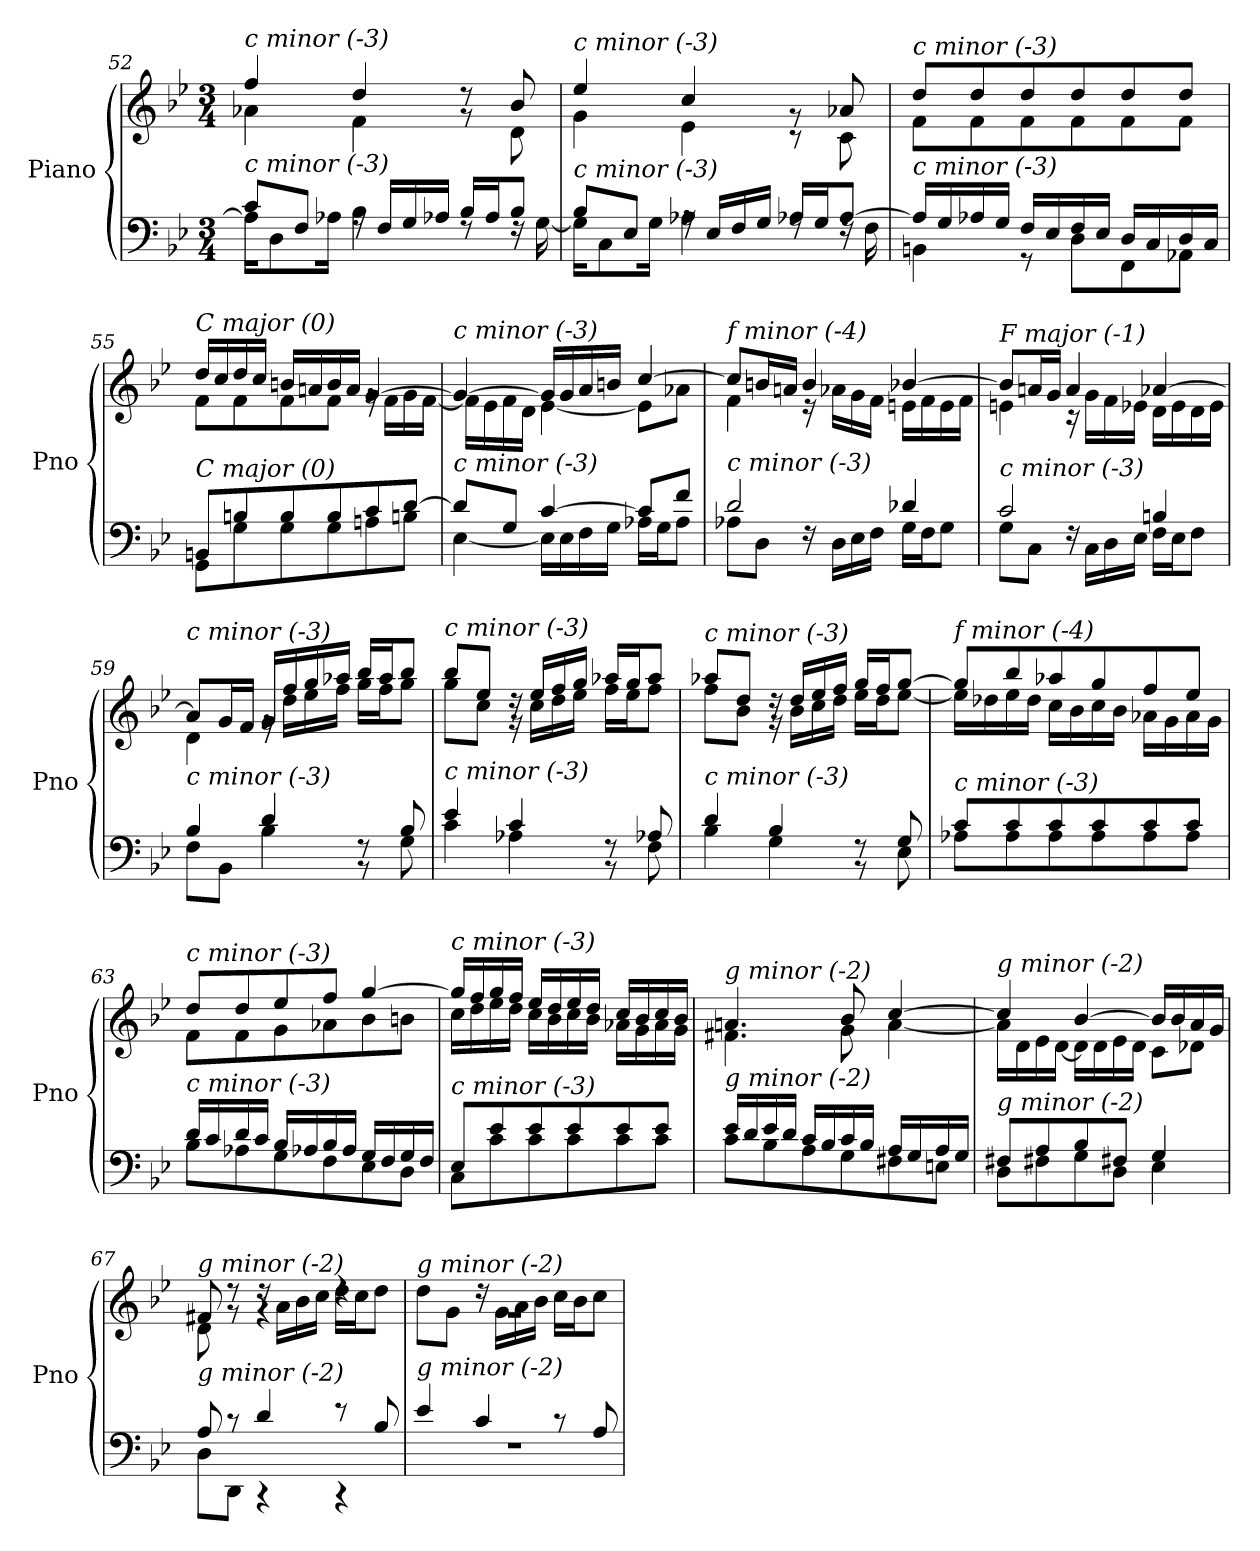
**kern	**kern
*part1	*part1
*staff2	*staff1
*I"Piano	*
*I'Pno	*
*clefF4	*clefG2
*k[b-e-]	*k[b-e-]
*M3/4	*M3/4
=52	=52
*^	*^
!	!	!LO:TX:i:t=c minor (-3)	!
!LO:TX:i:t=c minor (-3)	!	!	!
8c/L	16A-\KL]	4ff/	4a-X\
.	8D\	.	.
8F/J	.	.	.
.	16A-X\Jk	.	.
16rA	4B-\	4dd/	4f\
16F/LL	.	.	.
16G/	.	.	.
16A-X/JJ	.	.	.
16B-/LL	8rF	8rg	8rdd
16A-/J	.	.	.
8B-/J	16rF	8b-/	8d\
.	[16G\	.	.
=53	=53	=53	=53
!	!	!LO:TX:i:t=c minor (-3)	!
!LO:TX:i:t=c minor (-3)	!	!	!
8B-/L	16G\KL]	4ee-/	4g\
.	8C\	.	.
8E-/J	.	.	.
.	16G\Jk	.	.
16rA	4A-X\	4cc/	4e-\
16E-/LL	.	.	.
16F/	.	.	.
16G/JJ	.	.	.
16A-X/LL	8rF	8rg	8r
16G/J	.	.	.
[8A-/J	16rF	8a-X/	8c\
.	16F\	.	.
=54	=54	=54	=54
!	!	!LO:TX:i:t=c minor (-3)	!
!LO:TX:i:t=c minor (-3)	!	!	!
16A-/LL]	4BBn\	8dd/L	8f\L
16G/	.	.	.
16A-X/	.	8dd/	8f\
16G/JJ	.	.	.
16F/LL	8r	8dd/	8f\
16E-/	.	.	.
16F/	8D\L	8dd/	8f\
16E-/JJ	.	.	.
16D/LL	8FF\	8dd/	8f\
16C/	.	.	.
16D/	8AA-X\J	8dd/J	8f\J
16C/JJ	.	.	.
!!LO:LB:g=z	!!
=55	=55	=55	=55
!	!	!LO:TX:i:t=C major (0)	!
!LO:TX:i:t=C major (0)	!	!	!
8BBn/L	8GG\L	16dd/LL	8f\L
.	.	16cc/	.
8Bn/	8G\	16dd/	8f\
.	.	16cc/JJ	.
8B/	8G\	16bn/LL	8f\
.	.	16an/	.
8B/	8G\	16b/	8f\J
.	.	16a/JJ	.
8c/	8An\	[4g/	16rg
.	.	.	16f\LL
[8d/J	8Bn\J	.	16g\
.	.	.	[16f\JJ
=56	=56	=56	=56
!	!	!LO:TX:i:t=c minor (-3)	!
!LO:TX:i:t=c minor (-3)	!	!	!
8d/L]	[4E-\	4g/_	16f\LL]
.	.	.	16e-\
8G/J	.	.	16f\
.	.	.	16d\JJ
[4c/	16E-\LL]	16g/LL]	[4e-\
.	16E-\	16g/	.
.	16F\	16a/	.
.	16G\JJ	16bn/JJ	.
8c/L]	16A-X\LL	[4cc/	8e-\L]
.	16G\J	.	.
8f/J	8A-\J	.	8a-X\J
=57	=57	=57	=57
!	!	!LO:TX:i:t=f minor (-4)	!
!LO:TX:i:t=c minor (-3)	!	!	!
2d/	8A-X\L	8cc/L]	4f\
.	8D\J	16bn/L	.
.	.	16an/JJ	.
.	16rF	4b/	16r
.	16D\LL	.	16a-X\LL
.	16E-\	.	16g\
.	16F\JJ	.	16f\JJ
4d-X/	16G\LL	[4b-X/	16en\LL
.	16F\J	.	16f\
.	8G\J	.	16e\
.	.	.	16f\JJ
!!LO:PB:g=z	!!
=58	=58	=58	=58
!	!	!LO:TX:i:t=F major (-1)	!
!LO:TX:i:t=c minor (-3)	!	!	!
2c/	8G\L	8b-/L]	4en\
.	8C\J	16an/L	.
.	.	16g/JJ	.
.	16rF	4a/	16r
.	16C\LL	.	16g\LL
.	16D\	.	16f\
.	16E-\JJ	.	16e-X\JJ
4Bni/	16F\LL	[4a-X/	16d\LL
.	16E-\J	.	16e-\
.	8F\J	.	16d\
.	.	.	16e-\JJ
=59	=59	=59	=59
!	!	!LO:TX:i:t=c minor (-3)	!
!LO:TX:i:t=c minor (-3)	!	!	!
4B-/	8F\L	8a-/L]	4d\
.	8BB-\J	16g/L	.
.	.	16f/JJ	.
4d/	4B-\	16g/LL	16rg
.	.	16ff/	16dd\LL
.	.	16gg/	16ee-\
.	.	16aa-X/JJ	16ff\JJ
8rBB	8rF	16bb-/LL	16gg\LL
.	.	16aa-/J	16ff\J
8B-/	8G\	8bb-/J	8gg\J
=60	=60	=60	=60
!	!	!LO:TX:i:t=c minor (-3)	!
!LO:TX:i:t=c minor (-3)	!	!	!
4e-/	4c\	8bb-/L	8gg\L
.	.	8ee-/J	8cc\J
4c/	4A-X\	16rg	16rdd
.	.	16ee-/LL	16cc\LL
.	.	16ff/	16dd\
.	.	16gg/JJ	16ee-\JJ
8rBB	8rF	16aa-X/LL	16ff\LL
.	.	16gg/J	16ee-\J
8A-X/	8F\	8aa-/J	8ff\J
!!LO:LB:g=z	!!
=61	=61	=61	=61
!	!	!LO:TX:i:t=c minor (-3)	!
!LO:TX:i:t=c minor (-3)	!	!	!
4d/	4B-\	8aa-X/L	8ff\L
.	.	8dd/J	8b-\J
4B-/	4G\	16rg	16rdd
.	.	16dd/LL	16b-\LL
.	.	16ee-/	16cc\
.	.	16ff/JJ	16dd\JJ
8rBB	8rF	16gg/LL	16ee-\LL
.	.	16ff/J	16dd\J
8G/	8E-\	[8gg/J	[8ee-\J
=62	=62	=62	=62
!	!	!LO:TX:i:t=f minor (-4)	!
!LO:TX:i:t=c minor (-3)	!	!	!
8c/L	8A-X\L	8gg/L]	16ee-\LL]
.	.	.	16dd-X\
8c/	8A-\	8bb-/	16ee-\
.	.	.	16dd-\JJ
8c/	8A-\	8aa-X/	16cc\LL
.	.	.	16b-\
8c/	8A-\	8gg/	16cc\
.	.	.	16b-\JJ
8c/	8A-\	8ff/	16a-X\LL
.	.	.	16g\
8c/J	8A-\J	8ee-/J	16a-\
.	.	.	16g\JJ
=63	=63	=63	=63
!	!	!LO:TX:i:t=c minor (-3)	!
!LO:TX:i:t=c minor (-3)	!	!	!
16d/LL	8B-\L	8dd/L	8f\L
16c/	.	.	.
16d/	8A-X\	8dd/	8f\
16c/JJ	.	.	.
16B-/LL	8G\	8ee-/	8g\
16A-X/	.	.	.
16B-/	8F\	8ff/J	8a-X\
16A-/JJ	.	.	.
16G/LL	8E-\	[4gg/	8b-\
16F/	.	.	.
16G/	8D\J	.	8bn\J
16F/JJ	.	.	.
!!LO:LB:g=z	!!
=64	=64	=64	=64
!	!	!LO:TX:i:t=c minor (-3)	!
!LO:TX:i:t=c minor (-3)	!	!	!
8E-/L	8C\L	16gg/LL]	16cc\LL
.	.	16ff/	16dd\
8e-/	8c\	16gg/	16ee-\
.	.	16ff/JJ	16dd\JJ
8e-/	8c\	16ee-/LL	16cc\LL
.	.	16dd/	16b-\
8e-/	8c\	16ee-/	16cc\
.	.	16dd/JJ	16b-\JJ
8e-/	8c\	16cc/LL	16a-X\LL
.	.	16b-/	16g\
8e-/J	8c\J	16cc/	16a-\
.	.	16b-/JJ	16g\JJ
=65	=65	=65	=65
!	!	!LO:TX:i:t=g minor (-2)	!
!LO:TX:i:t=g minor (-2)	!	!	!
16e-/LL	8c\L	4.an/	4.f#X\
16d/	.	.	.
16e-/	8B-\	.	.
16d/JJ	.	.	.
16c/LL	8A\	.	.
16B-/	.	.	.
16c/	8G\	8b-/	8g\
16B-/JJ	.	.	.
16A/LL	8F#X\	[4cc/	[4a\
16G/	.	.	.
16A/	8En\J	.	.
16G/JJ	.	.	.
=66	=66	=66	=66
!	!	!LO:TX:i:t=g minor (-2)	!
!LO:TX:i:t=g minor (-2)	!	!	!
8F#X/L	8D\L	4cc/]	16a\LL]
.	.	.	16d\
8A/	8F#X\	.	16e-\
.	.	.	[16d\JJ
8B-/	8G\	[4b-/	16d\LL]
.	.	.	16d\
8F#X/J	8D\J	.	16e-\
.	.	.	16d\JJ
4G/	4E-\	16b-/LL]	8c\L
.	.	16b-/	.
.	.	16a/	8d-Xi\J
.	.	16g/JJ	.
!!LO:LB:g=z	!!
=67	=67	=67	=67
!	!	!LO:TX:i:t=g minor (-2)	!
!LO:TX:i:t=g minor (-2)	!	!	!
8A/	8D\L	8f#X/	8d\
8r	8DD\J	8rg	8rdd
4d/	4r	4rg	16rdd
.	.	.	16a\LL
.	.	.	16b-\
.	.	.	16cc\JJ
8r	4r	4rdd	16dd\LL
.	.	.	16cc\J
8B-/	.	.	8dd\J
=68	=68	=68	=68
!	!	!LO:TX:i:t=g minor (-2)	!
!LO:TX:i:t=g minor (-2)	!	!	!
4e-/	2.rF	2.rg	8dd\L
.	.	.	8g\J
4c/	.	.	16rdd
.	.	.	16g\LL
.	.	.	16a\
.	.	.	16b-\JJ
8r	.	.	16cc\LL
.	.	.	16b-\J
8A/	.	.	8cc\J
*v	*v	*	*
*	*v	*v
=	=
*-	*-
